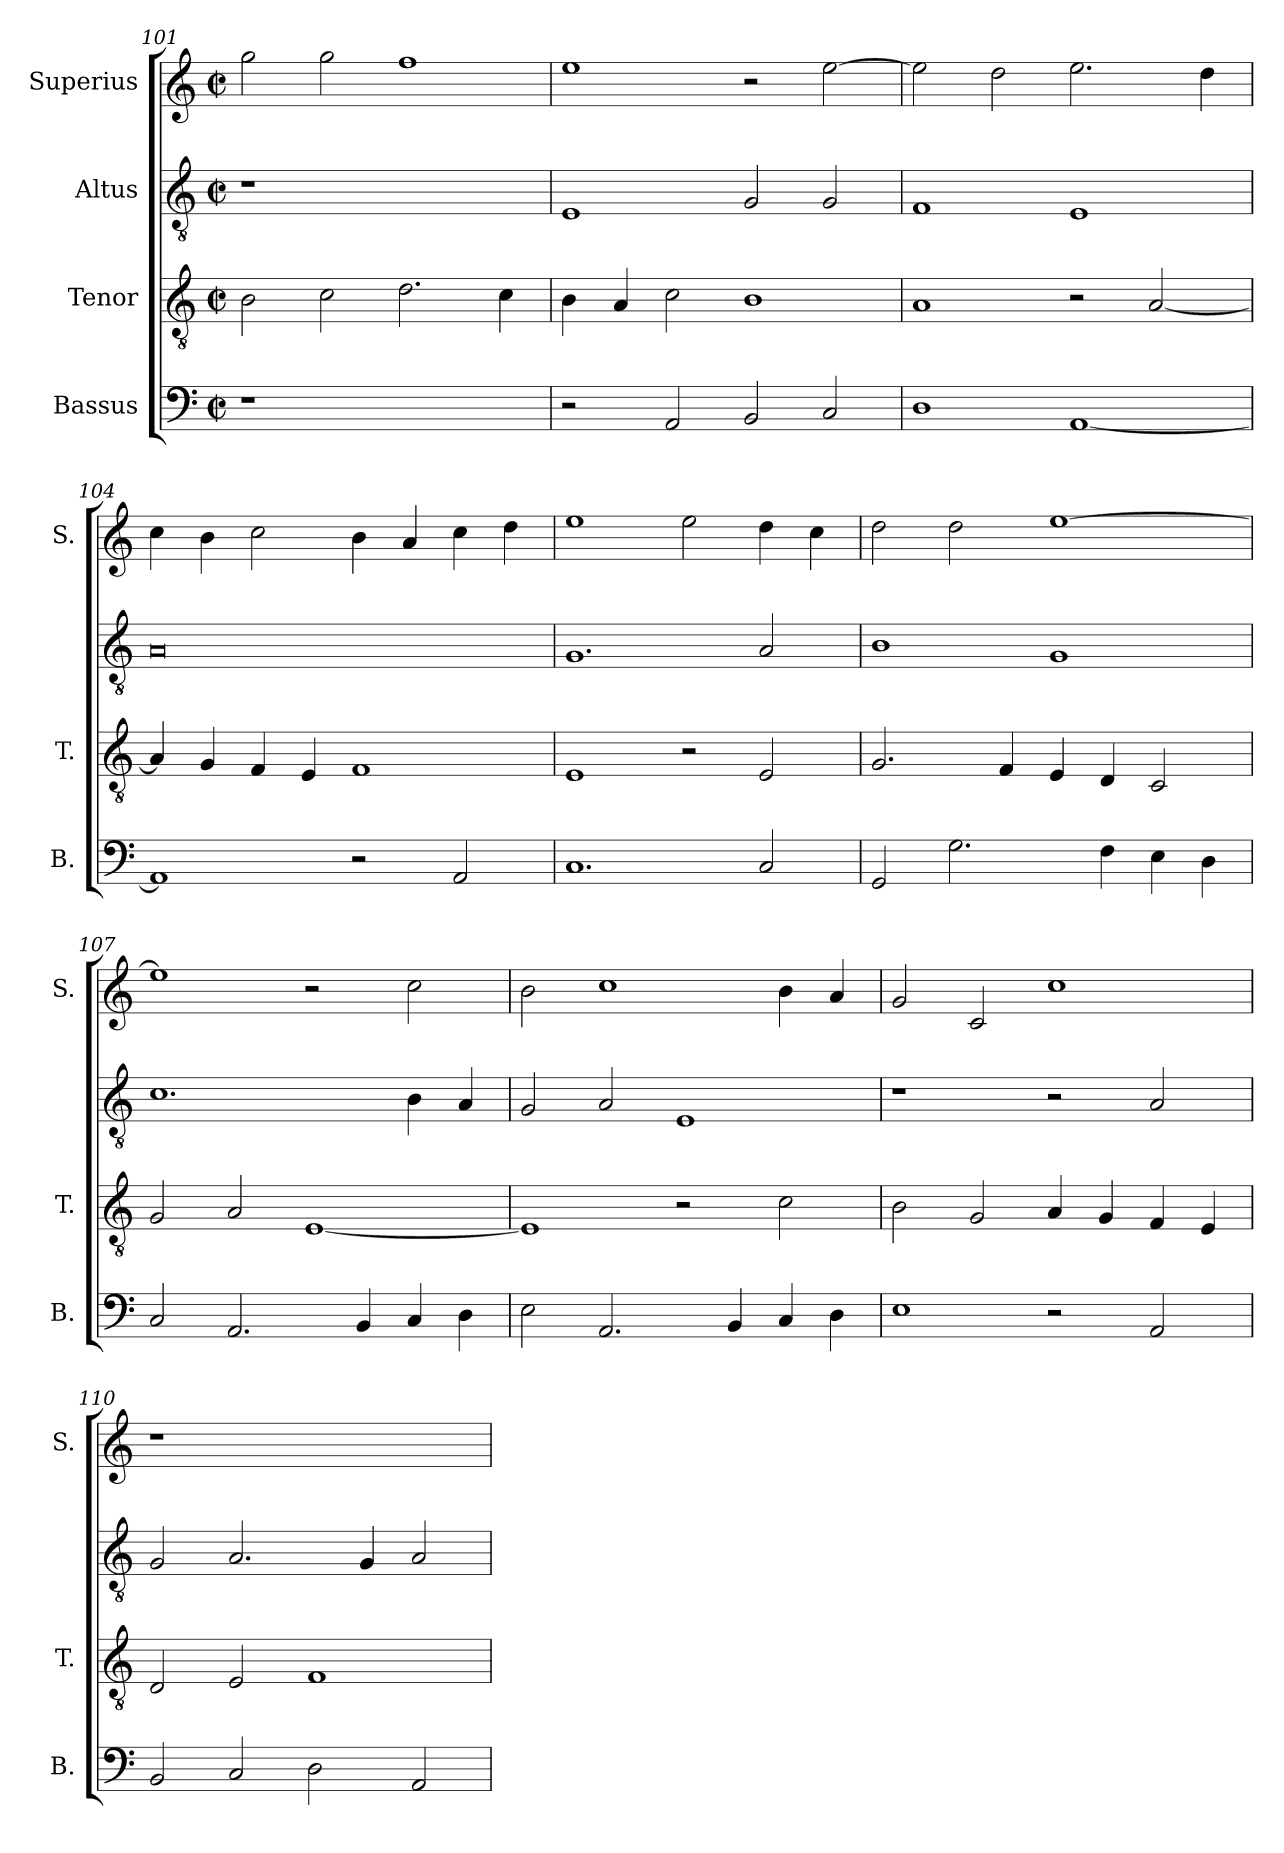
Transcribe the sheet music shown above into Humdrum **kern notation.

**kern	**kern	**kern	**kern
*part4	*part3	*part2	*part1
*staff4	*staff3	*staff2	*staff1
*I"Bassus	*I"Tenor	*I"Altus	*I"Superius
*I'B.	*I'T.	*	*I'S.
*clefF4	*clefGv2	*clefGv2	*clefG2
*	*ITrd7c12	*ITrd7c12	*
*k[]	*k[]	*k[]	*k[]
*C:	*C:	*C:	*C:
*M2/2	*M2/2	*M2/2	*M2/2
*met(c|)	*met(c|)	*met(c|)	*met(c|)
=101	=101	=101	=101
!LO:N:vis=1	!	!LO:N:vis=1	!
1r	2BBi\	1r	2ggi\
.	2Ci\	.	2ggi\
1ryy	2.Di\	1ryy	1ffi
.	4Ci\	.	.
!!LO:LB:g=z
=102	=102	=102	=102
2r	4BBi\	1EEi	1eei
.	4AAi/	.	.
2AAi/	2Ci\	.	.
2BBi/	1BBi	2GGi/	2r
2Ci/	.	2GGi/	[>2eei\
=103	=103	=103	=103
1Di	1AAi	1FFi	2eei\]
.	.	.	2ddi\
[<1AAi	2r	1EEi	2.eei\
.	[<2AAi/	.	.
.	.	.	4ddi\
=104	=104	=104	=104
1AAi]	4AAi/]	0AAi	4cci\
.	4GGi/	.	4bi\
.	4FFi/	.	2cci\
.	4EEi/	.	.
2r	1FFi	.	4bi\
.	.	.	4ai/
2AAi/	.	.	4cci\
.	.	.	4ddi\
=105	=105	=105	=105
1.Ci	1EEi	1.GGi	1eei
.	2r	.	2eei\
2Ci/	2EEi/	2AAi/	4ddi\
.	.	.	4cci\
=106	=106	=106	=106
2GGi/	2.GGi/	1BBi	2ddi\
2.Gi\	.	.	2ddi\
.	4FFi/	.	.
.	4EEi/	1GGi	[>1eei
4Fi\	4DDi/	.	.
4Ei\	2CCi/	.	.
4Di\	.	.	.
!!LO:PB:g=z
=107	=107	=107	=107
2Ci/	2GGi/	1.Ci	1eei]
2.AAi/	2AAi/	.	.
.	[<1EEi	.	2r
4BBi/	.	.	.
4Ci/	.	4BBi\	2cci\
4Di\	.	4AAi/	.
=108	=108	=108	=108
2Ei\	1EEi]	2GGi/	2bi\
2.AAi/	.	2AAi/	1cci
.	2r	1EEi	.
4BBi/	.	.	.
4Ci/	2Ci\	.	4bi\
4Di\	.	.	4ai/
=109	=109	=109	=109
1Ei	2BBi\	1r	2gi/
.	2GGi/	.	2ci/
2r	4AAi/	2r	1cci
.	4GGi/	.	.
2AAi/	4FFi/	2AAi/	.
.	4EEi/	.	.
=110	=110	=110	=110
!	!	!	!LO:N:vis=1
2BBi/	2DDi/	2GGi/	1r
2Ci/	2EEi/	2.AAi/	.
2Di\	1FFi	.	1ryy
.	.	4GGi/	.
2AAi/	.	2AAi/	.
=	=	=	=
*-	*-	*-	*-
